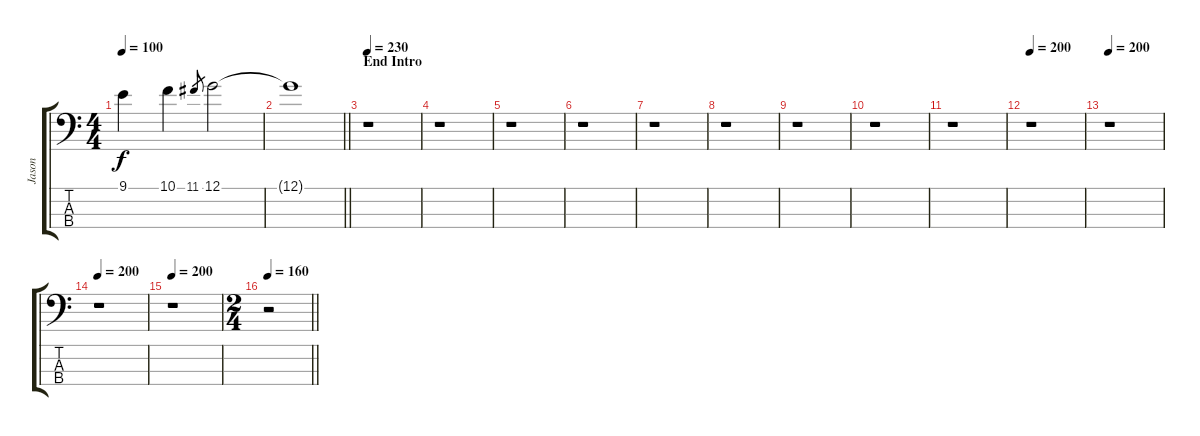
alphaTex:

\track ("Jason" "Jason") {instrument electricbassfinger}
\staff {score tabs}
\tuning (G2 D2 A1 E1) {hide}
\ts (4 4)
\tempo 100
\clef f4
\ks c
9.1.4{dy f} 10.1.4 11.1.8{gr} 12.1.2 |
\barLineRight lightlight
12.1{t}.1 |
\section ("" "End Intro")
\tempo 230
r.1 |
r.1 |
r.1 |
r.1 |
r.1 |
r.1 |
r.1 |
r.1 |
r.1 |
\tempo 200
r.1 |
\tempo 200
r.1 |
\tempo 200
r.1 |
\tempo 200
r.1 |
\ts (2 4)
\tempo 160
\barLineRight lightlight
r.2
